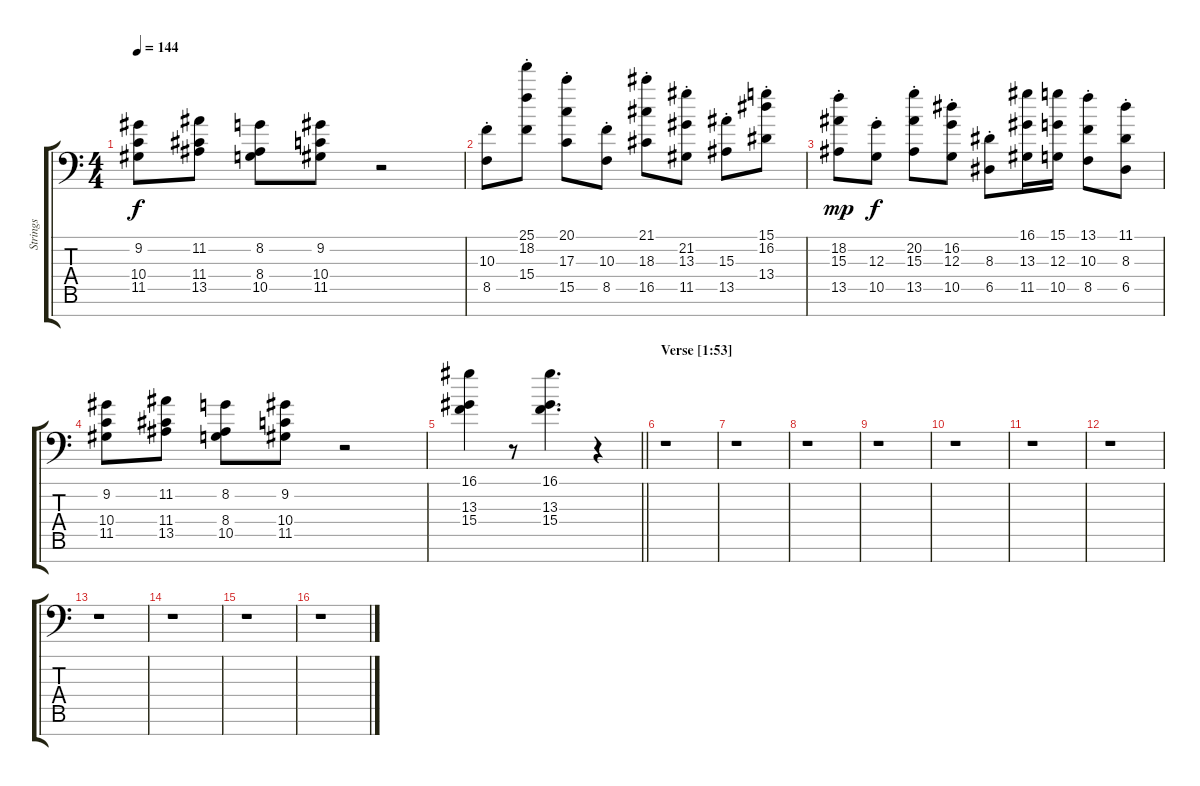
\track ("Strings" "Strings") {instrument stringensemble1}
\staff {score tabs}
\tuning (E4 B3 G3 D3 A2 B1 B0) {hide}
\ts (4 4)
\tempo 144
\clef f4
\ks c
(9.2 10.4 11.5).8{dy f} (11.2 11.4 13.5).8 (8.2 8.4 10.5).8 (9.2 10.4 11.5).8 r.2 |
(10.3{st} 8.5{st}).8 (25.1{st} 18.2{st} 15.4{st}).8 (20.1{st} 17.3{st} 15.5{st}).8 (10.3{st} 8.5{st}).8 (21.1{st} 18.3{st} 16.5{st}).8 (21.2{st} 13.3{st} 11.5{st}).8 (15.3{st} 13.5{st}).8 (15.1{st} 16.2{st} 13.4{st}).8 |
(18.2{st} 15.3{st} 13.5{st}).8{dy mp} (12.3{st} 10.5{st}).8{dy f} (20.2{st} 15.3{st} 13.5{st}).8 (16.2{st} 12.3{st} 10.5{st}).8 (8.3{st} 6.5{st}).8 (16.1 13.3 11.5).16 (15.1 12.3 10.5).16 (13.1{st} 10.3{st} 8.5{st}).8 (11.1{st} 8.3{st} 6.5{st}).8 |
(9.2 10.4 11.5).8 (11.2 11.4 13.5).8 (8.2 8.4 10.5).8 (9.2 10.4 11.5).8 r.2 |
\barLineRight lightlight
(16.1 13.3 15.4).4 r.8 (16.1 13.3 15.4).4{d} r.4 |
\section ("" "Verse [1:53]")
r.1 |
r.1 |
r.1 |
r.1 |
r.1 |
r.1 |
r.1 |
r.1 |
r.1 |
r.1 |
r.1
